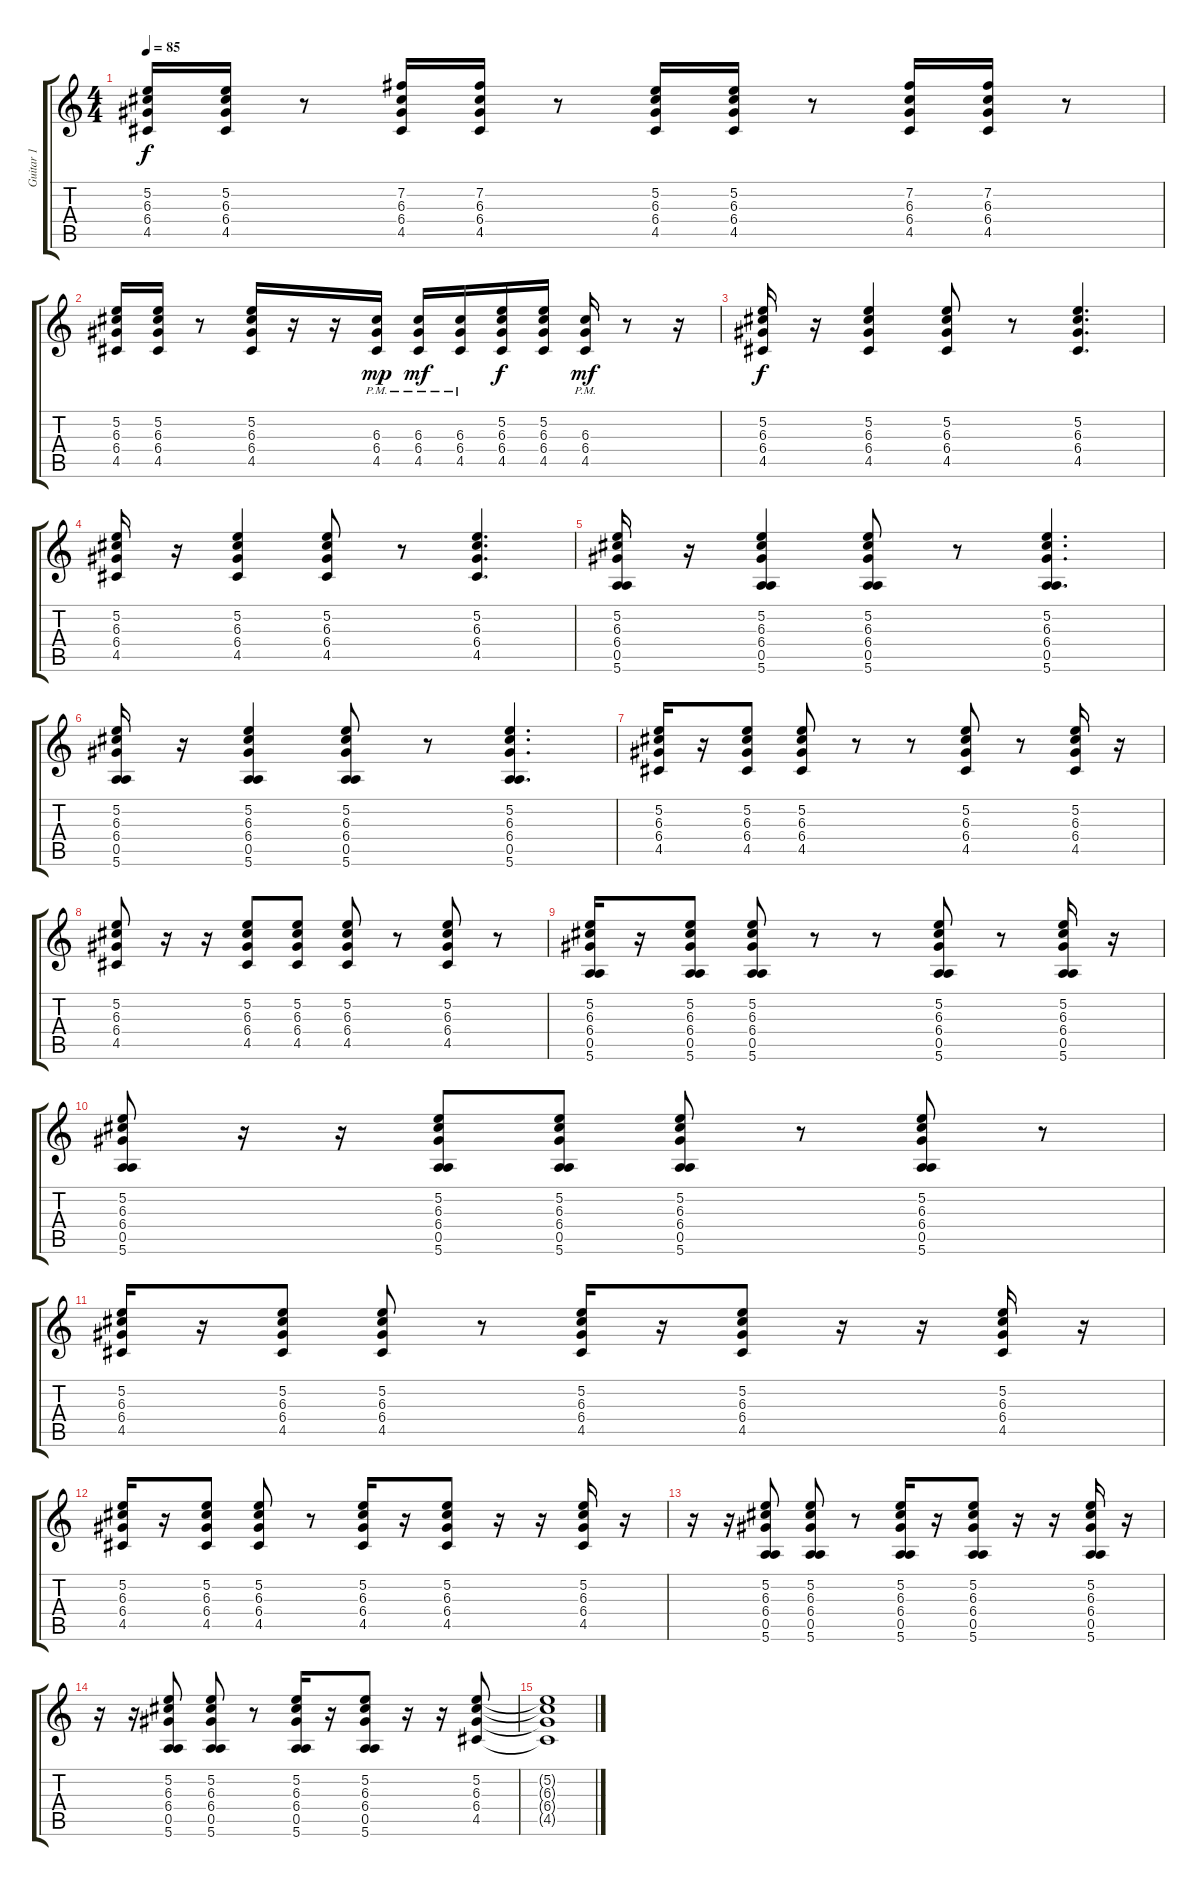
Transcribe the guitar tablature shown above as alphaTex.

\track ("Guitar 1" "Guitar 1") {instrument acousticguitarnylon}
\staff {score tabs}
\tuning (E4 B3 G3 D3 A2 E2) {hide}
\ts (4 4)
\tempo 85
\clef g2
\ks c
(5.2 6.3 6.4 4.5).16{dy f} (5.2 6.3 6.4 4.5).16 r.8 (7.2 6.3 6.4 4.5).16 (7.2 6.3 6.4 4.5).16 r.8 (5.2 6.3 6.4 4.5).16 (5.2 6.3 6.4 4.5).16 r.8 (7.2 6.3 6.4 4.5).16 (7.2 6.3 6.4 4.5).16 r.8 |
(5.2 6.3 6.4 4.5).16 (5.2 6.3 6.4 4.5).16 r.8 (5.2 6.3 6.4 4.5).16 r.16 r.16 (6.3{pm} 6.4{pm} 4.5{pm}).16{dy mp} (6.3{pm} 6.4{pm} 4.5{pm}).16{dy mf} (6.3{pm} 6.4{pm} 4.5{pm}).16 (5.2 6.3 6.4 4.5).16{dy f} (5.2 6.3 6.4 4.5).16 (6.3{pm} 6.4{pm} 4.5{pm}).16{dy mf} r.8 r.16 |
(5.2 6.3 6.4 4.5).16{dy f} r.16 (5.2 6.3 6.4 4.5).4 (5.2 6.3 6.4 4.5).8 r.8 (5.2 6.3 6.4 4.5).4{d} |
(5.2 6.3 6.4 4.5).16 r.16 (5.2 6.3 6.4 4.5).4 (5.2 6.3 6.4 4.5).8 r.8 (5.2 6.3 6.4 4.5).4{d} |
(5.2 6.3 6.4 0.5 5.6).16 r.16 (5.2 6.3 6.4 0.5 5.6).4 (5.2 6.3 6.4 0.5 5.6).8 r.8 (5.2 6.3 6.4 0.5 5.6).4{d} |
(5.2 6.3 6.4 0.5 5.6).16 r.16 (5.2 6.3 6.4 0.5 5.6).4 (5.2 6.3 6.4 0.5 5.6).8 r.8 (5.2 6.3 6.4 0.5 5.6).4{d} |
(5.2 6.3 6.4 4.5).16 r.16 (5.2 6.3 6.4 4.5).8 (5.2 6.3 6.4 4.5).8 r.8 r.8 (5.2 6.3 6.4 4.5).8 r.8 (5.2 6.3 6.4 4.5).16 r.16 |
(5.2 6.3 6.4 4.5).8 r.16 r.16 (5.2 6.3 6.4 4.5).8 (5.2 6.3 6.4 4.5).8 (5.2 6.3 6.4 4.5).8 r.8 (5.2 6.3 6.4 4.5).8 r.8 |
(5.2 6.3 6.4 0.5 5.6).16 r.16 (5.2 6.3 6.4 0.5 5.6).8 (5.2 6.3 6.4 0.5 5.6).8 r.8 r.8 (5.2 6.3 6.4 0.5 5.6).8 r.8 (5.2 6.3 6.4 0.5 5.6).16 r.16 |
(5.2 6.3 6.4 0.5 5.6).8 r.16 r.16 (5.2 6.3 6.4 0.5 5.6).8 (5.2 6.3 6.4 0.5 5.6).8 (5.2 6.3 6.4 0.5 5.6).8 r.8 (5.2 6.3 6.4 0.5 5.6).8 r.8 |
(5.2 6.3 6.4 4.5).16 r.16 (5.2 6.3 6.4 4.5).8 (5.2 6.3 6.4 4.5).8 r.8 (5.2 6.3 6.4 4.5).16 r.16 (5.2 6.3 6.4 4.5).8 r.16 r.16 (5.2 6.3 6.4 4.5).16 r.16 |
(5.2 6.3 6.4 4.5).16 r.16 (5.2 6.3 6.4 4.5).8 (5.2 6.3 6.4 4.5).8 r.8 (5.2 6.3 6.4 4.5).16 r.16 (5.2 6.3 6.4 4.5).8 r.16 r.16 (5.2 6.3 6.4 4.5).16 r.16 |
r.16 r.16 (5.2 6.3 6.4 0.5 5.6).8 (5.2 6.3 6.4 0.5 5.6).8 r.8 (5.2 6.3 6.4 0.5 5.6).16 r.16 (5.2 6.3 6.4 0.5 5.6).8 r.16 r.16 (5.2 6.3 6.4 0.5 5.6).16 r.16 |
r.16 r.16 (5.2 6.3 6.4 0.5 5.6).8 (5.2 6.3 6.4 0.5 5.6).8 r.8 (5.2 6.3 6.4 0.5 5.6).16 r.16 (5.2 6.3 6.4 0.5 5.6).8 r.16 r.16 (5.2 6.3 6.4 4.5).8 |
(5.2{t} 6.3{t} 6.4{t} 4.5{t}).1
